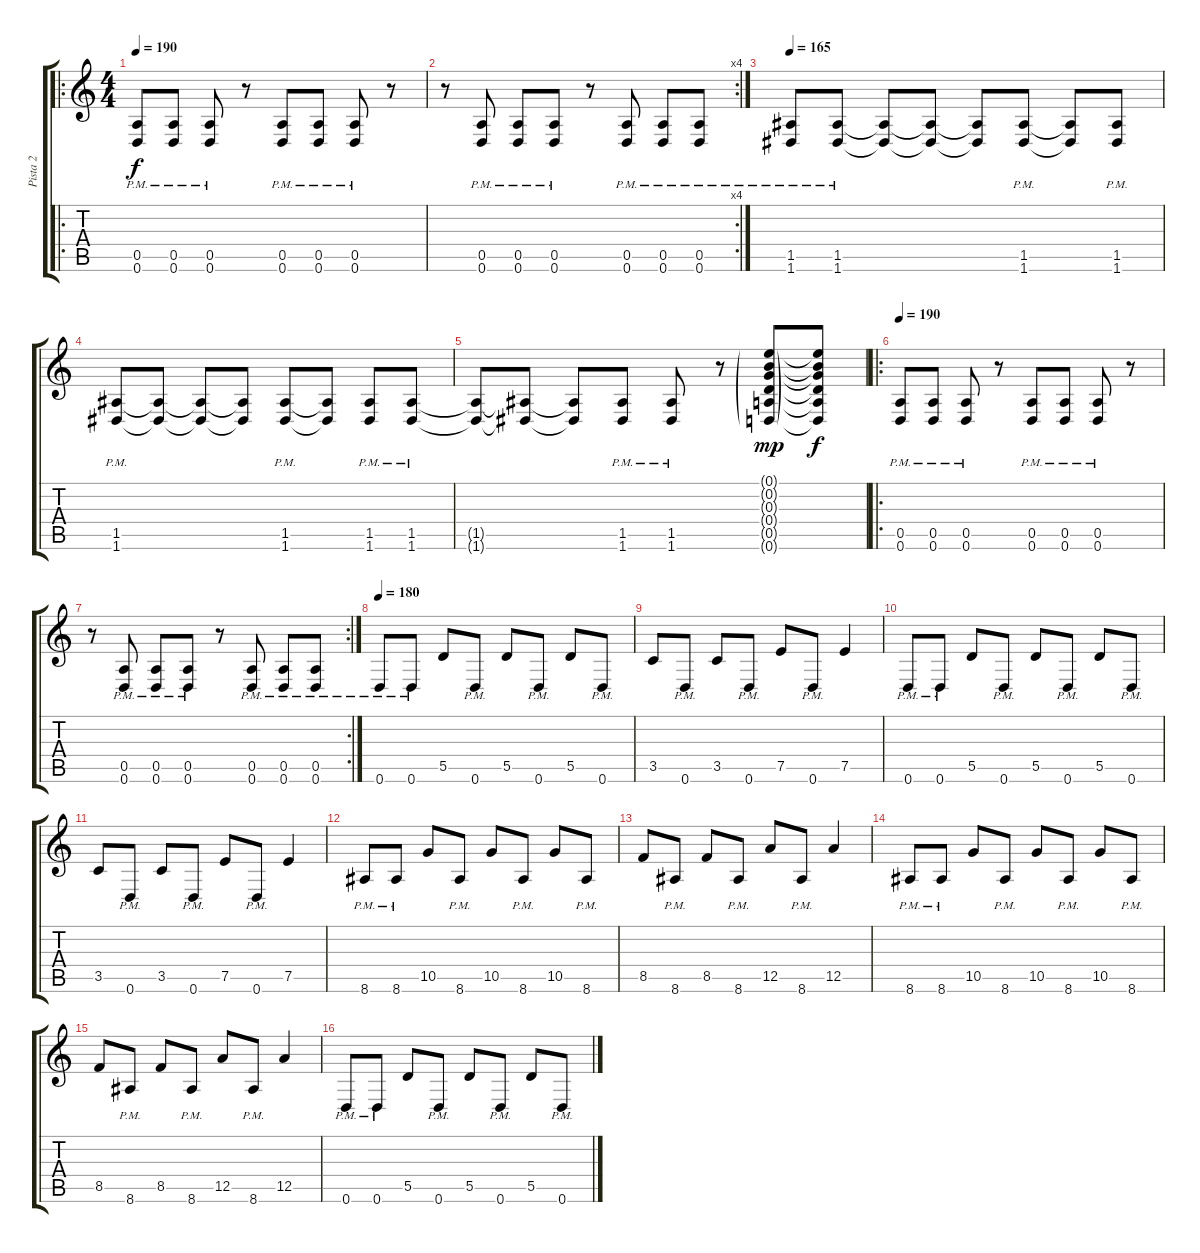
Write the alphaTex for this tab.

\track ("Pista 2" "Pista 2") {instrument overdrivenguitar}
\staff {score tabs}
\tuning (E4 B3 G3 D3 A2 D2) {hide}
\ro
\ts (4 4)
\tempo 190
\clef g2
\ks c
(0.5{pm} 0.6).8{dy f} (0.5{pm} 0.6).8 (0.5{pm} 0.6).8 r.8 (0.5{pm} 0.6).8 (0.5{pm} 0.6).8 (0.5{pm} 0.6).8 r.8 |
\rc 4
r.8 (0.5{pm} 0.6{pm}).8 (0.5{pm} 0.6{pm}).8 (0.5{pm} 0.6{pm}).8 r.8 (0.5{pm} 0.6{pm}).8 (0.5{pm} 0.6{pm}).8 (0.5{pm} 0.6{pm}).8 |
\tempo 165
(1.5{pm} 1.6{pm}).8 (1.5{pm} 1.6{pm}).8 (1.5{t} 1.6{t}).8 (1.5{t} 1.6{t}).8 (1.5{t} 1.6{t}).8 (1.5{pm} 1.6{pm}).8 (1.5{t} 1.6{t}).8 (1.5{pm} 1.6{pm}).8 |
(1.5{pm} 1.6{pm}).8 (1.5{t} 1.6{t}).8 (1.5{t} 1.6{t}).8 (1.5{t} 1.6{t}).8 (1.5{pm} 1.6{pm}).8 (1.5{t} 1.6{t}).8 (1.5{pm} 1.6{pm}).8 (1.5{pm} 1.6{pm}).8 |
(1.5{t} 1.6{t}).8 (1.5{t} 1.6{t}).8 (1.5{t} 1.6{t}).8 (1.5{pm} 1.6{pm}).8 (1.5{pm} 1.6).8 r.8 (0.1{g} 0.2{g} 0.3{g} 0.4{g} 0.5{g} 0.6{g}).8{dy mp} (0.1{t} 0.2{t} 0.3{t} 0.4{t} 0.5{t} 0.6{t}).8{dy f} |
\ro
\tempo 190
(0.5{pm} 0.6).8 (0.5{pm} 0.6).8 (0.5{pm} 0.6).8 r.8 (0.5{pm} 0.6).8 (0.5{pm} 0.6).8 (0.5{pm} 0.6).8 r.8 |
\rc 2
r.8 (0.5{pm} 0.6{pm}).8 (0.5{pm} 0.6{pm}).8 (0.5{pm} 0.6{pm}).8 r.8 (0.5{pm} 0.6{pm}).8 (0.5{pm} 0.6{pm}).8 (0.5{pm} 0.6{pm}).8 |
\tempo 180
0.6{pm}.8 0.6{pm}.8 5.5.8 0.6{pm}.8 5.5.8 0.6{pm}.8 5.5.8 0.6{pm}.8 |
3.5.8 0.6{pm}.8 3.5.8 0.6{pm}.8 7.5.8 0.6{pm}.8 7.5.4 |
0.6{pm}.8 0.6{pm}.8 5.5.8 0.6{pm}.8 5.5.8 0.6{pm}.8 5.5.8 0.6{pm}.8 |
3.5.8 0.6{pm}.8 3.5.8 0.6{pm}.8 7.5.8 0.6{pm}.8 7.5.4 |
8.6{pm}.8 8.6{pm}.8 10.5.8 8.6{pm}.8 10.5.8 8.6{pm}.8 10.5.8 8.6{pm}.8 |
8.5.8 8.6{pm}.8 8.5.8 8.6{pm}.8 12.5.8 8.6{pm}.8 12.5.4 |
8.6{pm}.8 8.6{pm}.8 10.5.8 8.6{pm}.8 10.5.8 8.6{pm}.8 10.5.8 8.6{pm}.8 |
8.5.8 8.6{pm}.8 8.5.8 8.6{pm}.8 12.5.8 8.6{pm}.8 12.5.4 |
0.6{pm}.8 0.6{pm}.8 5.5.8 0.6{pm}.8 5.5.8 0.6{pm}.8 5.5.8 0.6{pm}.8
